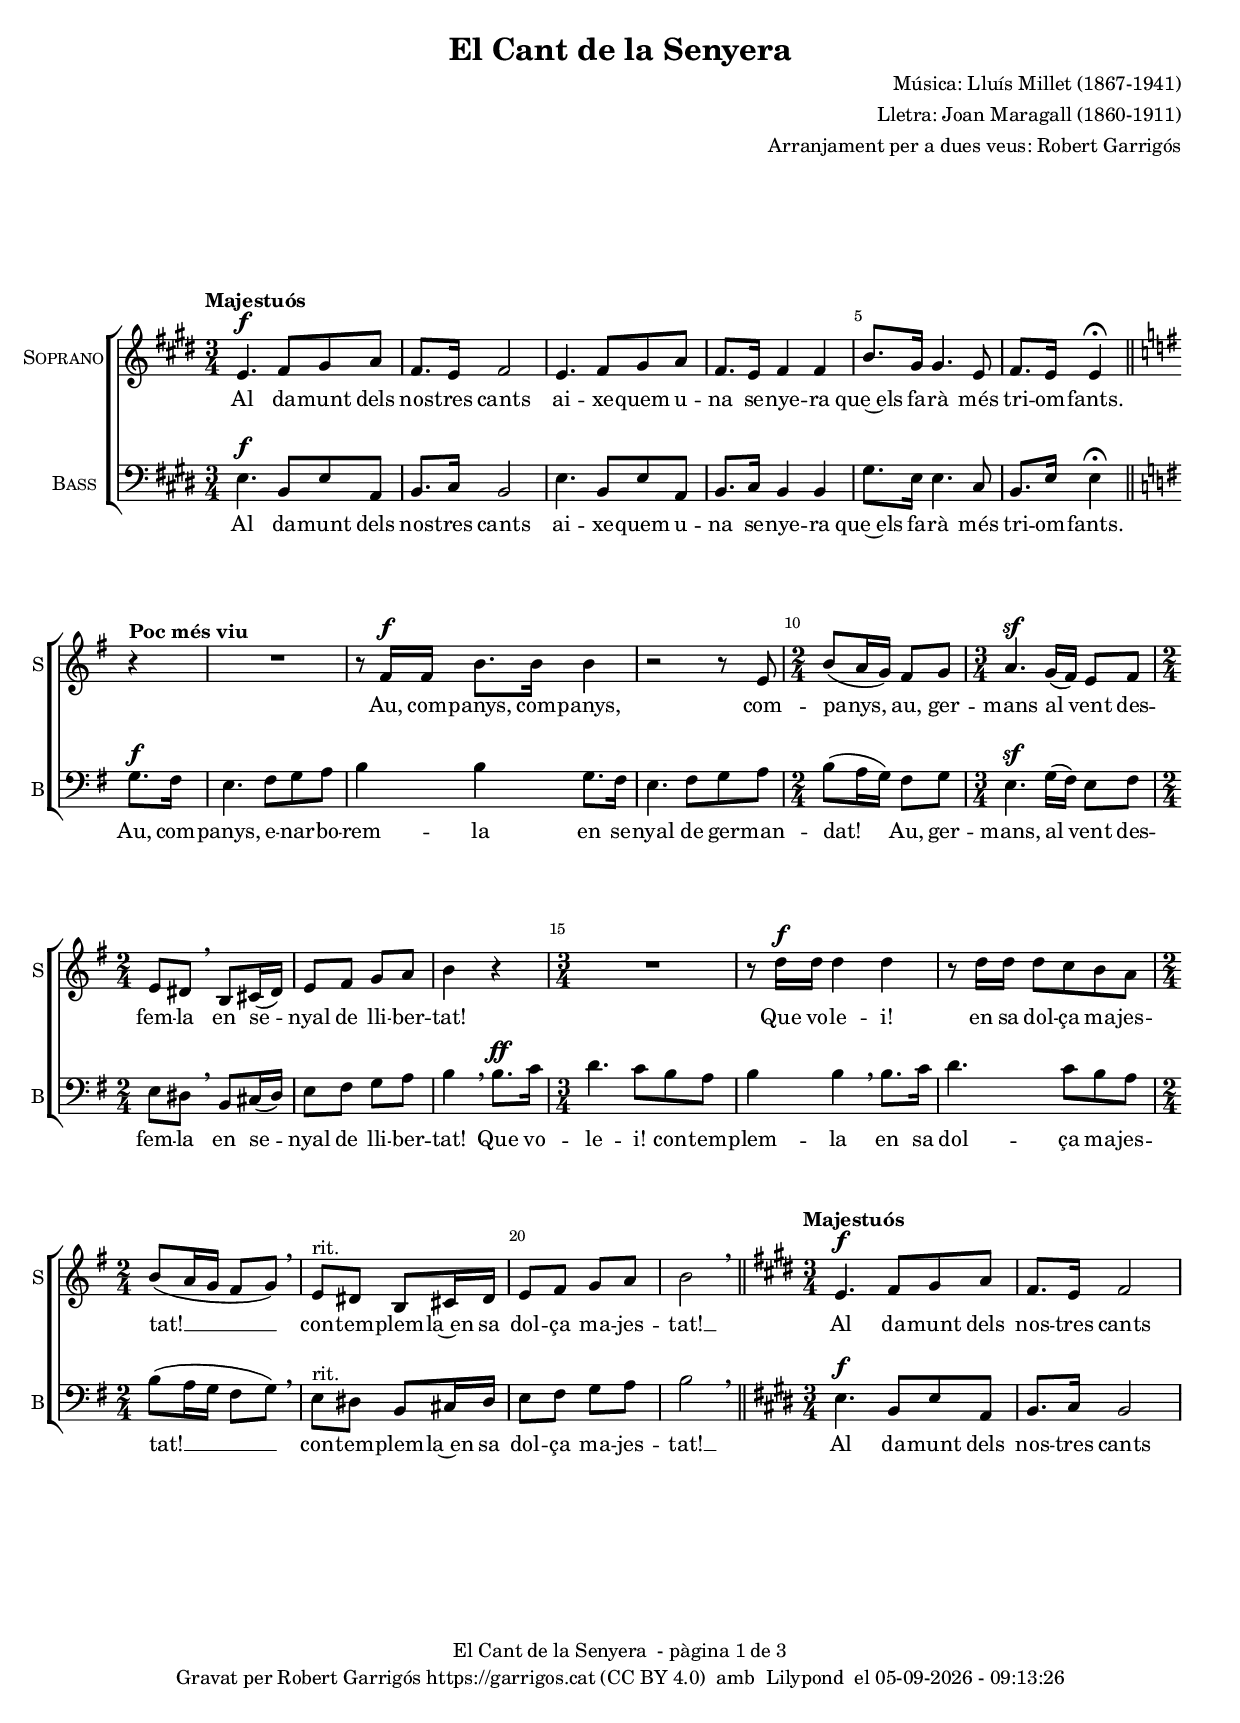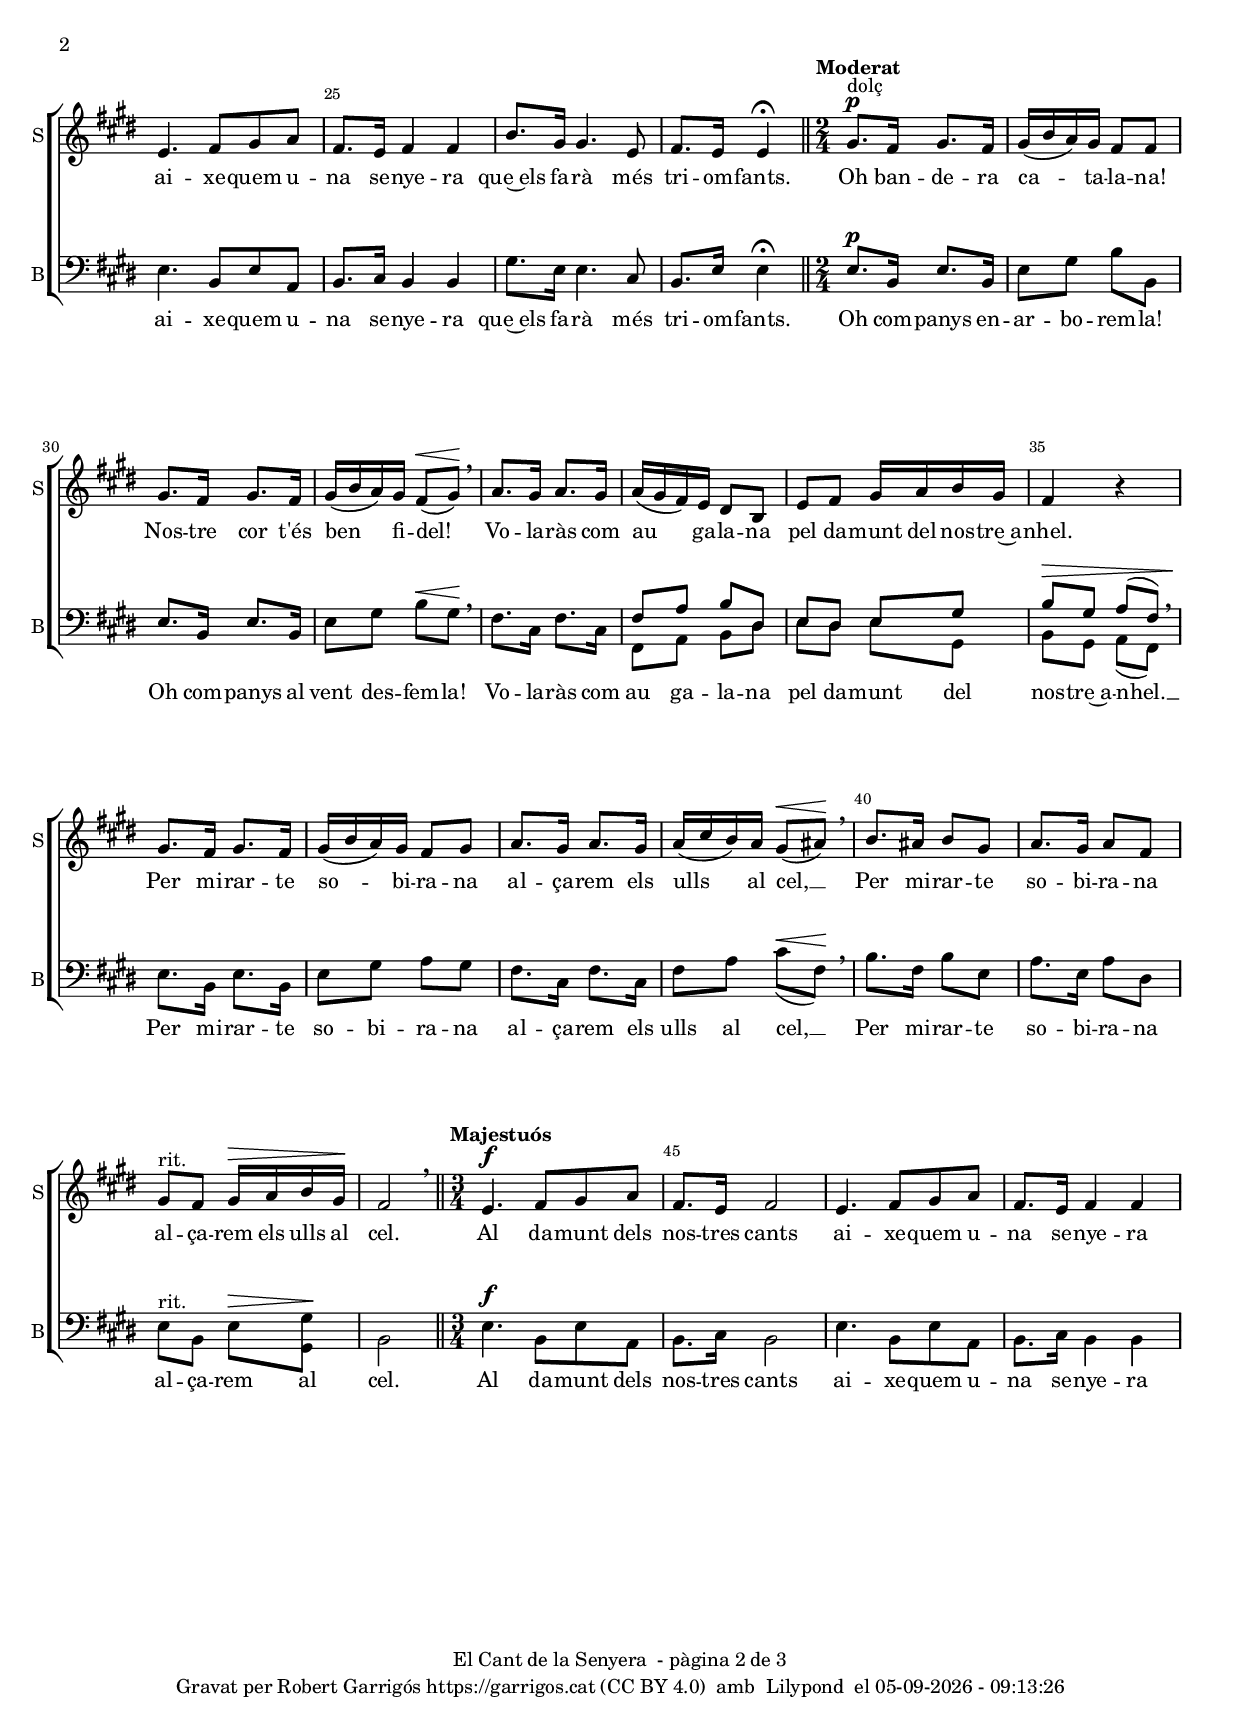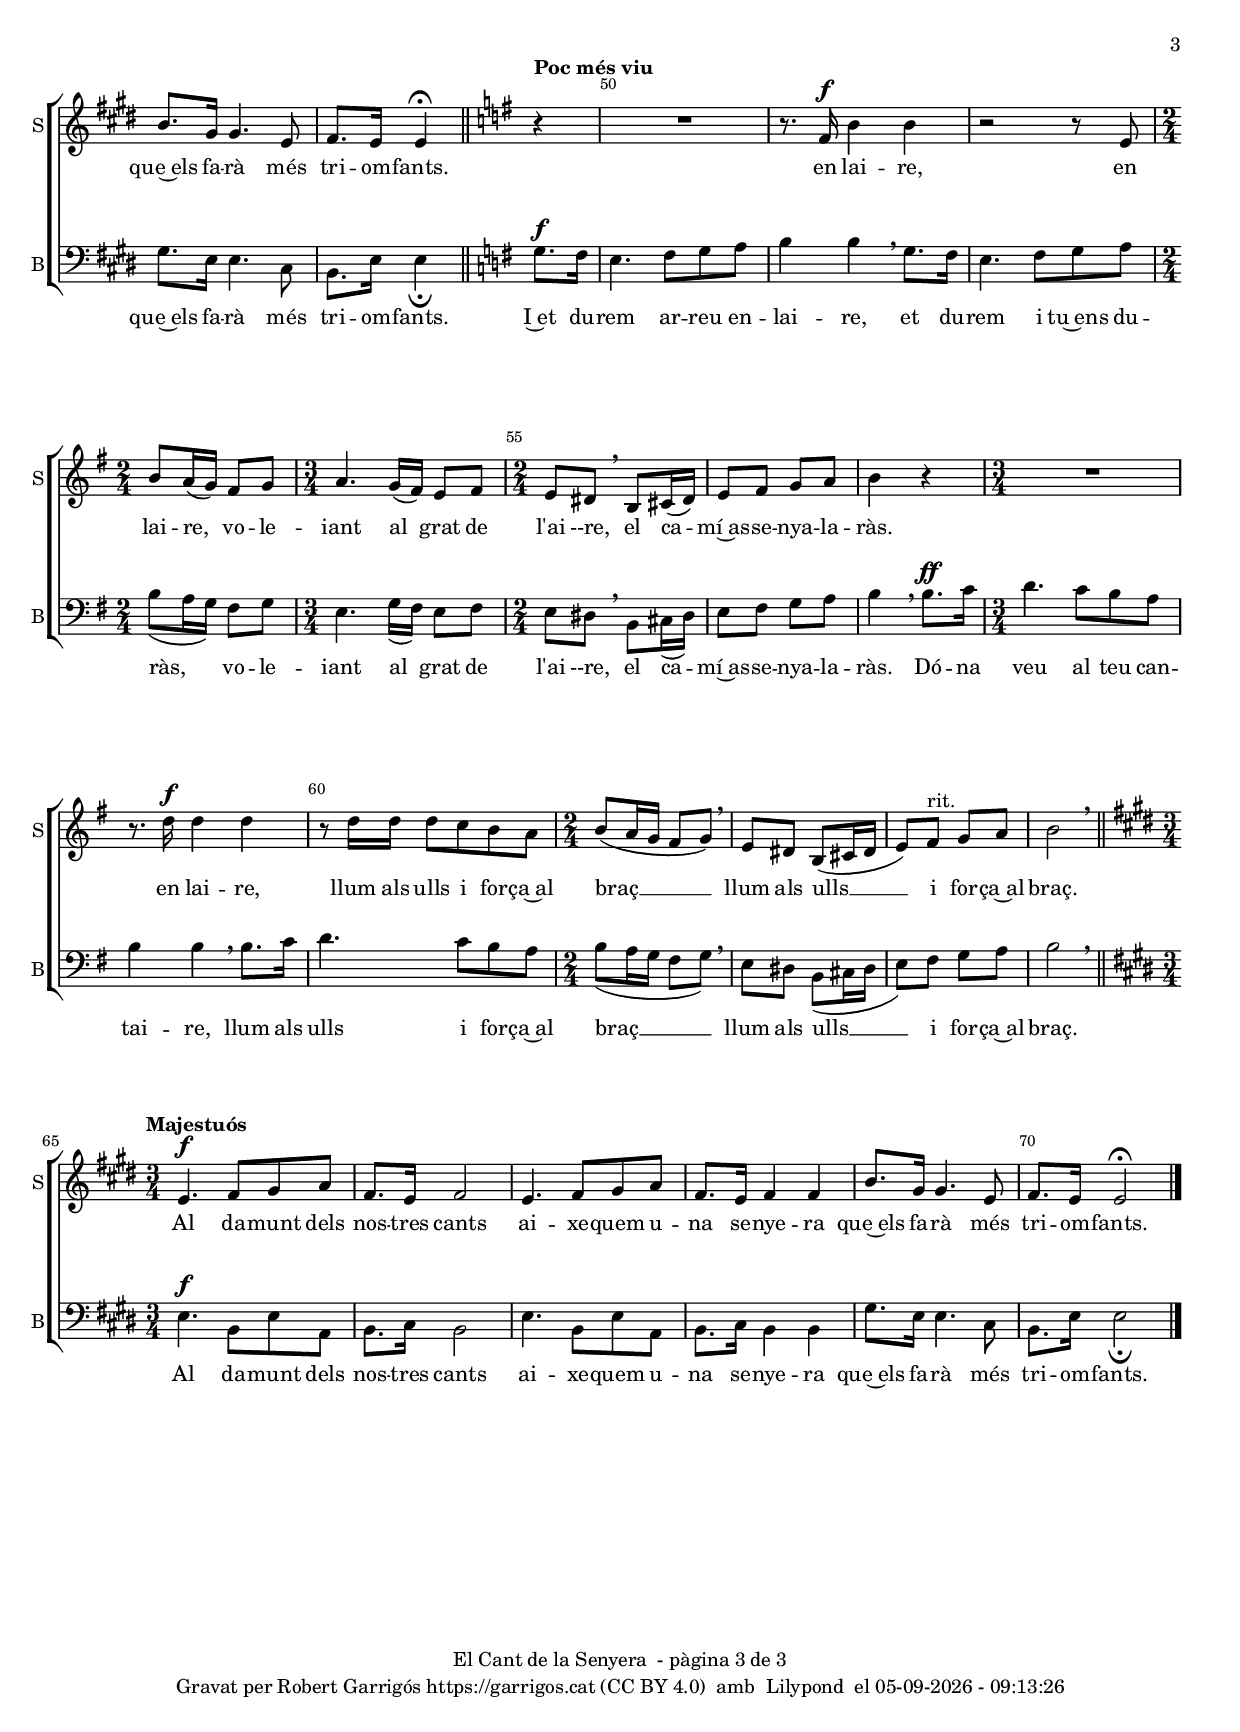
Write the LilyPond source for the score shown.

\version "2.24.3"
\language "english"

#(set-global-staff-size 17)
data = #(strftime "%d-%m-%Y - %H:%M:%S" (localtime (current-time)))

\paper {
  set-paper-size = "a4"
  top-margin = 10
  indent = 10
  max-systems-per-page = 4
  system-system-spacing.basic-distance = 8
  system-system-spacing.score-markup-spacing = 10
  % system-system-spacing.minium-distance = 8
  % system-system-spacing.padding = 2
  system-system-spacing.stretchability = 12
  % annotate-spacing = ##t
  % print-all-headers = ##t
  % print-first-page-number = ##t
  oddFooterMarkup = \markup {
    \center-column {
      \line { \fromproperty #'header:title " - pàgina" \fromproperty #'page:page-number-string "de" \concat {\page-ref #'lastPage "0" "?"} }
      \fill-line { \fromproperty #'header:copyright }
    }
  }
  evenFooterMarkup = \markup {
     \center-column {
      \line { \fromproperty #'header:title " - pàgina" \fromproperty #'page:page-number-string "de" \concat {\page-ref #'lastPage "0" "?"} }
      \fill-line { \fromproperty #'header:copyright }
    }
  }
}

\header {
  title = "El Cant de la Senyera"
  % subtitle = "Lorem ipsum"
  composer = \markup {
    \right-column {
    \line {"Música: Lluís Millet (1867-1941)"}
    \line {"Lletra: Joan Maragall (1860-1911)"}
    \line {"Arranjament per a dues veus: Robert Garrigós"}
    }

  }
  % opus = "(lorem-ipsum)"
  % piece = "Lorem ipsum"
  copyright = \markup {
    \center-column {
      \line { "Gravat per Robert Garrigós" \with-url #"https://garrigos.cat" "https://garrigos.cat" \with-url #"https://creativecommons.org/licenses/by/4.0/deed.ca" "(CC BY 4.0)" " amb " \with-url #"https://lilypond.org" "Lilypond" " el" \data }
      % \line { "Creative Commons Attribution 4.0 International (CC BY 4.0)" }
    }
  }
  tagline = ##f
}

global = {
  % \overrideTimeSignatureSettings
  % 4/4        % timeSignatureFraction
  % 1/4        % baseMomentFraction
  % 2,2        % beatStructure
  % #'()       % beamExceptions
  \key e \major
  \time 3/4
  \override Score.BarNumber.break-visibility = #end-of-line-invisible
  % \set Score.currentBarNumber = #3
  \set Score.barNumberVisibility = #(every-nth-bar-number-visible 5)
  \set Score.tempoHideNote = ##t
  \set Score.printKeyCancellation = ##t
}

majestuos  = {
  \tempo "Majestuós"
  \tempo 4 = 60
}

mesviu = {
  \tempo "Poc més viu"
  \tempo 4 = 96
}

moderat = {
  \tempo "Moderat"
  \tempo 4 = 62
}

SopranoMusic = \relative c' {
  \global
  \majestuos
  e4.\f fs8 gs a |
  fs8. e16 fs2 |
  e4. fs8 gs a |
  fs8.  e16 fs4 fs |
%5
  b8. gs16 gs4. e8 |
  fs8. e16 e4\fermata \bar "||" \key e \minor r4 \bar "|"
  R2. |
  r8 fs16\f fs b8. b16 b4 |
  r2 r8 e,8|
%10
  \time 2/4
  b'8 (a16 g) fs8 g |
  \time 3/4
  a4.\sf g16 (fs) e8 fs |
  \time 2/4
  e8 ds \breathe b8 cs16 (ds) |
  e8 fs g a |
  b4 r4 |
%15
  \time 3/4 R2. |
  r8 d16\f d d4 d4 |
  r8 d16 d d8 c b a |
  \time 2/4
  b8 (a16 g fs8 g)\breathe |
  e8^"rit."
  \tempo 4 = 95 ds
  \tempo 4 = 94 b8
  \tempo 4 = 93 cs16
  \tempo 4 = 92 ds |
%20
  \tempo 4 = 90 e8
  \tempo 4 = 88 fs
  \tempo 4 = 82 g
  \tempo 4 = 78 a |
  \tempo 4 = 65 b2 \breathe \bar "||"

  \key e \major
  \time 3/4 \majestuos
  e,4.\f fs8 gs a |
  fs8. e16 fs2 |
  e4. fs8 gs a |
%25
  fs8.  e16 fs4 fs |
  b8. gs16 gs4. e8 |
  fs8. e16 e4\fermata \bar "||"
  \time 2/4 \moderat ^\markup dolç
  gs8.\p fs16 gs8. fs16 |
  gs16 (b a) gs fs8 fs |
%30
  gs8. fs16 gs8. fs16 |
  gs16 (b a) gs fs8\< (gs)\! \breathe |
  a8. gs16 a8. gs16 |
  a16 (gs fs) e ds8 b8 |
  e fs gs16 a b gs |
%35
  fs4 r4 |
  gs8. fs16 gs8. fs16 |
  gs16 (b a) gs fs8 gs |
  a8. gs16 a8. gs16 |
  a16 (cs b) a gs8\< (as)\! \breathe |
%40
  b8. as16 b8 gs |
  a8. gs16 a8 fs |
  gs^"rit." fs gs16\> a b gs\! |
  fs2 \breathe \bar "||"
  \time 3/4 \majestuos
  e4.\f fs8 gs a |
  fs8. e16 fs2 |
  e4. fs8 gs a |
  fs8.  e16 fs4 fs |
  b8. gs16 gs4. e8 |
  fs8. e16 e4\fermata \bar "||" \key e \minor r4 \bar "|"
  R2. |
  r8. fs16\f b4 b4 |
  r2 r8 e,8|

  \time 2/4
  b'8 a16( g) fs8 g |
  \time 3/4
  a4. g16 (fs) e8 fs |
  \time 2/4
  e8 ds \breathe b8 cs16 (ds) |
  e8 fs g a |
  b4 r4 |

  \time 3/4 R2. |
  r8. d16\f d4 d4 |
  r8 d16 d d8 c b a |
  \time 2/4
  b8 (a16 g fs8 g) \breathe |
  e8 ds b8 (cs16 ds |

  e8) \tempo 4 = 88 fs^"rit." \tempo 4 = 80 g \tempo 4 = 70 a \tempo 4 = 50|
  b2 \breathe \bar "||"
  \key e \major
  \time 3/4 \majestuos
  e,4.\f fs8 gs a |
  fs8. e16 fs2 |
  e4. fs8 gs a |

  fs8.  e16 fs4 fs |
  b8. gs16 gs4. e8 |
  fs8. e16 e2\fermata \bar "|."
  \label #'lastPage
}
SopranoLyrics = \lyricmode {
  Al da -- munt dels nos -- tres cants
  ai -- xe -- quem u -- na se -- nye -- ra
  que~els fa -- rà més tri -- om -- fants.
  Au, com -- panys, com -- panys,
  com -- panys, au, ger -- mans al vent des -- fem -- la
  en se -- nyal de lli -- ber -- tat!
  Que vo -- le -- i!
  en sa dol -- ça ma -- jes -- tat! __
  con -- tem -- plem -- la~en sa dol -- ça ma -- jes -- tat! __
  Al da -- munt dels nos -- tres cants
  ai -- xe -- quem u -- na se -- nye -- ra
  que~els fa -- rà més tri -- om -- fants.
  Oh ban -- de -- ra ca -- ta -- la -- na!
  Nos -- tre cor t'és ben fi -- del!
  Vo -- la -- ràs com au ga -- la -- na
  pel da -- munt del nos -- tre~a -- nhel.
  Per mi -- rar -- te so -- bi -- ra -- na
  al -- ça -- rem els ulls al cel, __
  Per mi -- rar -- te so -- bi -- ra -- na
  al -- ça -- rem els ulls al cel.
  Al da -- munt dels nos -- tres cants
  ai -- xe -- quem u -- na se -- nye -- ra
  que~els fa -- rà més tri -- om -- fants.
  en  lai -- re, en  lai -- re,
  vo -- le -- iant al grat de l'ai --re,
  el ca -- mí~as -- se -- nya -- la -- ràs.
  en  lai -- re,
  llum als ulls i for -- ça~al braç __
  llum als ulls __ i for -- ça~al braç.
  Al da -- munt dels nos -- tres cants
  ai -- xe -- quem u -- na se -- nye -- ra
  que~els fa -- rà més tri -- om -- fants.
}
% AltoMusic = \relative { d'4\f d d d }
% AltoLyrics = \lyricmode { Al -- to ly -- rics }
% TenorMusic = \relative { a4\p a a a }
% TenorLyrics = \lyricmode { Te -- nor ly -- rics }
BassMusic = \relative {
  \global
  e4.\f b8 e a, |
  b8. cs16 b2 |
  e4. b8 e a, |
  b8. cs16 b4 b |
%5
  gs'8. e16 e4. cs8 |
  b8. e16 e4\fermata \bar "||"
  \key e \minor
  \mesviu
  g8.\f fs16 \bar "|"
  e4. fs8 g a |
  b4 b4 g8. fs16 |
  e4. fs8 g a |
%10
  \time 2/4
  b8 (a16 g) fs8 g |
  \time 3/4
  e4.\sf g16 (fs) e8 fs |
  \time 2/4
  e8 ds \breathe b8 cs16 (ds) |
  e8 fs g a |
  b4 \breathe b8.\ff c16 |
%15
  \time 3/4
  d4. c8 b a |
  b4 b \breathe b8. c16 |
  d4. c8 b a |
  \time 2/4
  b8 (a16 g fs8 g)\breathe |
  e8^"rit." ds b8 cs16 ds |
%20
  e8 fs g a |
  b2 \breathe \bar "||"
  \key e \major
  \time 3/4
  e,4.\f b8 e a, |
  b8. cs16 b2 |
  e4. b8 e a, |
%25
  b8. cs16 b4 b |
  gs'8. e16 e4. cs8 |
  b8. e16 e4\fermata \bar "||"
  \time 2/4
  e8.\p b16 e8. b16 |
  e8 gs b b, |
%30
  e8. b16 e8. b16 |
  e8 gs b\< gs\! \breathe |
  fs8. cs16 fs8. cs16 |

  <<
    { \voiceTwo fs,8 a b ds |
  e ds e gs, |
%35
  b \> \tempo 4 = 60  gs \tempo 4 = 58 a (\tempo 4 = 56 fs) \tempo 4 = 48 \! \breathe | \tempo 4 = 62}
    \new Voice
    {
      \voiceOne fs'8 a b ds, |
  e ds e gs8 | b gs a( fs)
    }
  >>

  e8. b16 e8. b16 |
  e8 gs a gs |
  fs8. cs16 fs8. cs16 |
  fs8 a cs\< (fs,)\! \breathe |
%40
  b8. fs16 b8 e, |
  a8. e16 a8 ds, |
  e^"rit." \tempo 4 =60 b \tempo 4 = 56 e\> \tempo 4 = 50 <gs, gs'>\! \tempo 4 = 46 |
  b2 |
  \time 3/4
  e4.\f b8 e a, |
  b8. cs16 b2 |
  e4. b8 e a, |
  b8. cs16 b4 b |
  gs'8. e16 e4. cs8 |
  b8. e16 e4\fermata \bar "||" \key e \minor \mesviu g8.\f fs16 \bar "|"
  e4. fs8 g a |
  b4 b4\breathe g8. fs16 |
  e4. fs8 g a |

  \time 2/4
  b8 (a16 g) fs8 g |
  \time 3/4
  e4. g16 (fs) e8 fs |
  \time 2/4
  e8 ds \breathe b8 cs16 (ds) |
  e8 fs g a |
  b4 \breathe b8.\ff c16 |

  \time 3/4
  d4. c8 b a |
  b4 b \breathe b8. c16 |
  d4. c8 b a |
  \time 2/4
  b8 (a16 g fs8 g) | \breathe
  e8 ds b8 (cs16 ds |

  e8) fs g a |
  b2 \breathe \bar "||"
  \time 3/4
  \key e \major
  e,4.\f b8 e a, |
  b8. cs16 b2 |
  e4. b8 e a, |
  b8. cs16 b4 b |

  gs'8. e16 e4. cs8 |
  b8. e16 e2\fermata \bar "|."
}
BassLyrics = \lyricmode {
  Al da -- munt dels nos -- tres cants
  ai -- xe -- quem u -- na se -- nye -- ra
  que~els fa -- rà més tri -- om -- fants.
  Au, com -- panys, e -- nar -- bo -- rem -- la
  en se -- nyal de ger -- man -- dat!
  Au, ger -- mans, al vent des -- fem -- la
  en se -- nyal de lli -- ber -- tat!
  Que vo -- le -- i! con -- tem -- plem -- la
  en sa dol -- ça ma -- jes -- tat! __
  con -- tem -- plem -- la~en sa dol -- ça ma -- jes -- tat! __
  Al da -- munt dels nos -- tres cants
  ai -- xe -- quem u -- na se -- nye -- ra
  que~els fa -- rà més tri -- om -- fants.
  Oh com -- panys en -- ar -- bo -- rem -- la!
  Oh com -- panys al vent des -- fem -- la!
  Vo -- la -- ràs com au ga -- la -- na
  pel da -- munt del nos -- tre~a -- nhel. __
  Per mi -- rar -- te so -- bi -- ra -- na
  al -- ça -- rem els ulls al cel, __
  Per mi -- rar -- te so -- bi -- ra -- na
  al -- ça -- rem al cel.
  Al da -- munt dels nos -- tres cants
  ai -- xe -- quem u -- na se -- nye -- ra
  que~els fa -- rà més tri -- om -- fants.
  I~et du -- rem ar -- reu en -- lai -- re,
  et du -- rem i tu~ens du -- ràs,
  vo -- le -- iant al grat de l'ai --re,
  el ca -- mí~as -- se -- nya -- la -- ràs.
  Dó -- na veu al teu can -- tai -- re,
  llum als ulls i for -- ça~al braç __
  llum als ulls __ i for -- ça~al braç.
  Al da -- munt dels nos -- tres cants
  ai -- xe -- quem u -- na se -- nye -- ra
  que~els fa -- rà més tri -- om -- fants.

 }
% PianoRHMusic = \relative { c' e g c }
% PianoDynamics = { s2\mp s4 s4 }
% PianoLHMusic = \relative { c e g c }

% TwoVoicesPerStaff = ##t

Layout = \layout {
  \context {
    \Score
    \override BarNumber.padding = #2

  }
}


\include "satb.ly"
